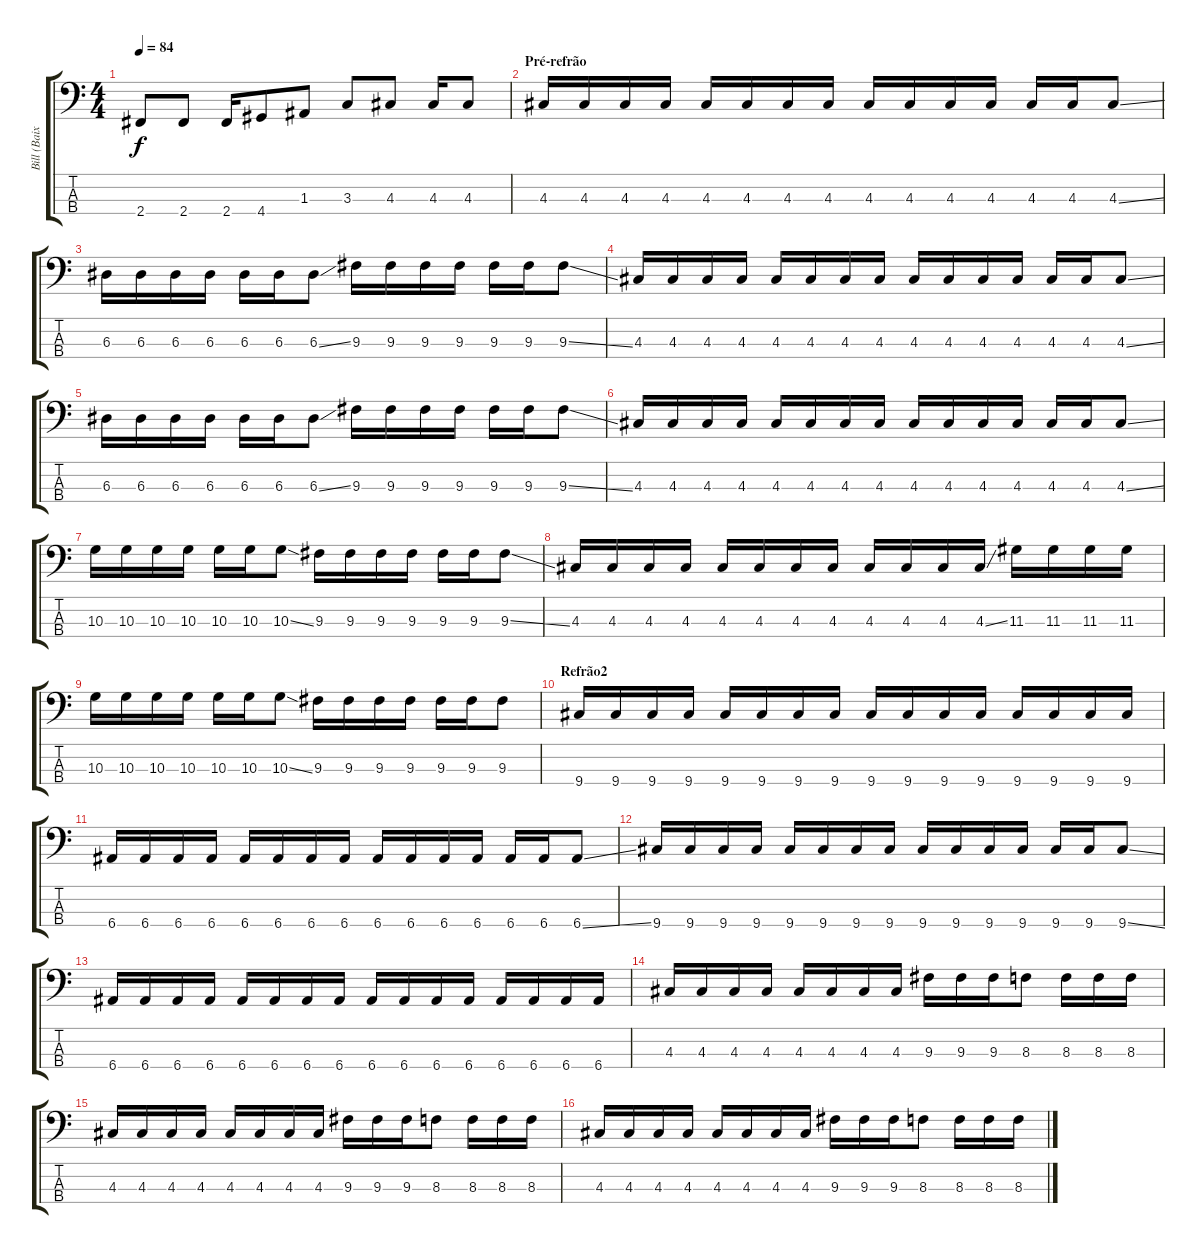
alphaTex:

\track ("Bill (Baixo)" "Bill (Baix") {instrument electricbassfinger}
\staff {score tabs}
\tuning (G2 D2 A1 E1) {hide}
\ts (4 4)
\tempo 84
\clef f4
\ks c
2.4.8{dy f} 2.4.8 2.4.16 4.4.8 1.3.8 3.3.8 4.3.8 4.3.16 4.3.8 |
\section ("" "Pré-refrão")
4.3.16 4.3.16 4.3.16 4.3.16 4.3.16 4.3.16 4.3.16 4.3.16 4.3.16 4.3.16 4.3.16 4.3.16 4.3.16 4.3.16 4.3{ss}.8 |
6.3.16 6.3.16 6.3.16 6.3.16 6.3.16 6.3.16 6.3{ss}.8 9.3.16 9.3.16 9.3.16 9.3.16 9.3.16 9.3.16 9.3{ss}.8 |
4.3.16 4.3.16 4.3.16 4.3.16 4.3.16 4.3.16 4.3.16 4.3.16 4.3.16 4.3.16 4.3.16 4.3.16 4.3.16 4.3.16 4.3{ss}.8 |
6.3.16 6.3.16 6.3.16 6.3.16 6.3.16 6.3.16 6.3{ss}.8 9.3.16 9.3.16 9.3.16 9.3.16 9.3.16 9.3.16 9.3{ss}.8 |
4.3.16 4.3.16 4.3.16 4.3.16 4.3.16 4.3.16 4.3.16 4.3.16 4.3.16 4.3.16 4.3.16 4.3.16 4.3.16 4.3.16 4.3{ss}.8 |
10.3.16 10.3.16 10.3.16 10.3.16 10.3.16 10.3.16 10.3{ss}.8 9.3.16 9.3.16 9.3.16 9.3.16 9.3.16 9.3.16 9.3{ss}.8 |
4.3.16 4.3.16 4.3.16 4.3.16 4.3.16 4.3.16 4.3.16 4.3.16 4.3.16 4.3.16 4.3.16 4.3{ss}.16 11.3.16 11.3.16 11.3.16 11.3.16 |
10.3.16 10.3.16 10.3.16 10.3.16 10.3.16 10.3.16 10.3{ss}.8 9.3.16 9.3.16 9.3.16 9.3.16 9.3.16 9.3.16 9.3.8 |
\section ("" "Refrão2")
9.4.16 9.4.16 9.4.16 9.4.16 9.4.16 9.4.16 9.4.16 9.4.16 9.4.16 9.4.16 9.4.16 9.4.16 9.4.16 9.4.16 9.4.16 9.4.16 |
6.4.16 6.4.16 6.4.16 6.4.16 6.4.16 6.4.16 6.4.16 6.4.16 6.4.16 6.4.16 6.4.16 6.4.16 6.4.16 6.4.16 6.4{ss}.8 |
9.4.16 9.4.16 9.4.16 9.4.16 9.4.16 9.4.16 9.4.16 9.4.16 9.4.16 9.4.16 9.4.16 9.4.16 9.4.16 9.4.16 9.4{ss}.8 |
6.4.16 6.4.16 6.4.16 6.4.16 6.4.16 6.4.16 6.4.16 6.4.16 6.4.16 6.4.16 6.4.16 6.4.16 6.4.16 6.4.16 6.4.16 6.4.16 |
4.3.16 4.3.16 4.3.16 4.3.16 4.3.16 4.3.16 4.3.16 4.3.16 9.3.16 9.3.16 9.3.16 8.3.8 8.3.16 8.3.16 8.3.16 |
4.3.16 4.3.16 4.3.16 4.3.16 4.3.16 4.3.16 4.3.16 4.3.16 9.3.16 9.3.16 9.3.16 8.3.8 8.3.16 8.3.16 8.3.16 |
4.3.16 4.3.16 4.3.16 4.3.16 4.3.16 4.3.16 4.3.16 4.3.16 9.3.16 9.3.16 9.3.16 8.3.8 8.3.16 8.3.16 8.3.16
